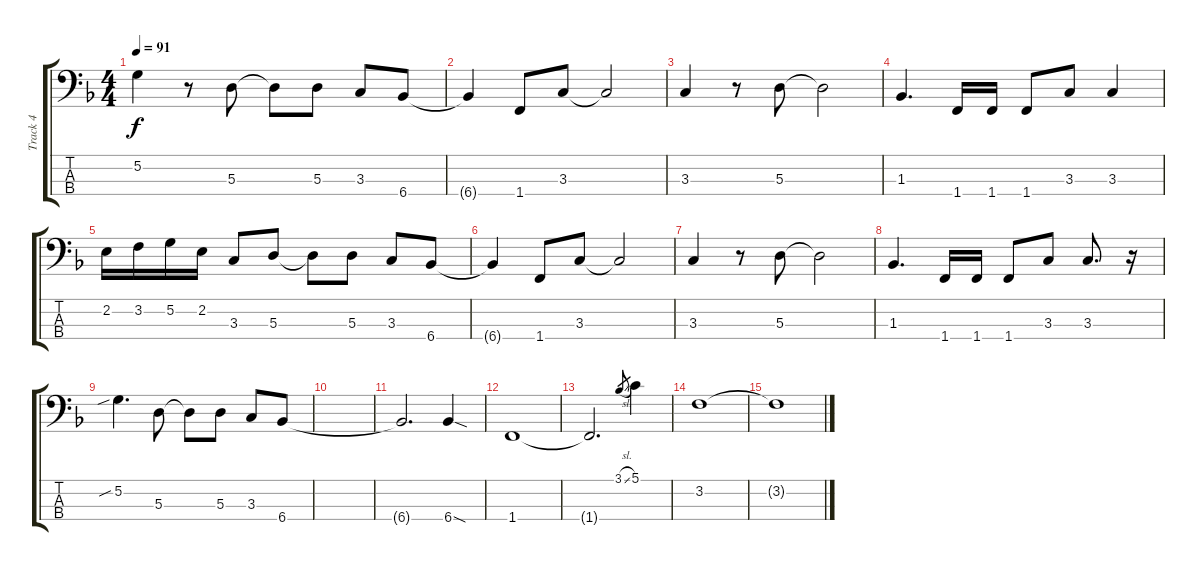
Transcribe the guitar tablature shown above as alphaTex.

\track ("Track 4" "Track 4") {instrument electricbassfinger}
\staff {score tabs}
\tuning (G2 D2 A1 E1) {hide}
\ts (4 4)
\tempo 91
\clef f4
\ks f
5.2.4{dy f} r.8 5.3.8 5.3{t}.8 5.3.8 3.3.8 6.4.8 |
6.4{t}.4 1.4.8 3.3.8 3.3{t}.2 |
3.3.4 r.8 5.3.8 5.3{t}.2 |
1.3.4{d} 1.4.16 1.4.16 1.4.8 3.3.8 3.3.4 |
2.2.16 3.2.16 5.2.16 2.2.16 3.3.8 5.3.8 5.3{t}.8 5.3.8 3.3.8 6.4.8 |
6.4{t}.4 1.4.8 3.3.8 3.3{t}.2 |
3.3.4 r.8 5.3.8 5.3{t}.2 |
1.3.4{d} 1.4.16 1.4.16 1.4.8 3.3.8 3.3.8{d} r.16 |
5.2{sib}.4{d} 5.3.8 5.3{t}.8 5.3.8 3.3.8 6.4.8 |
|
6.4{t}.2{d} 6.4{sod}.4 |
1.4.1 |
1.4{t}.2{d} 3.1{sl}.8{gr} 5.1.4 |
3.2.1 |
3.2{t}.1
